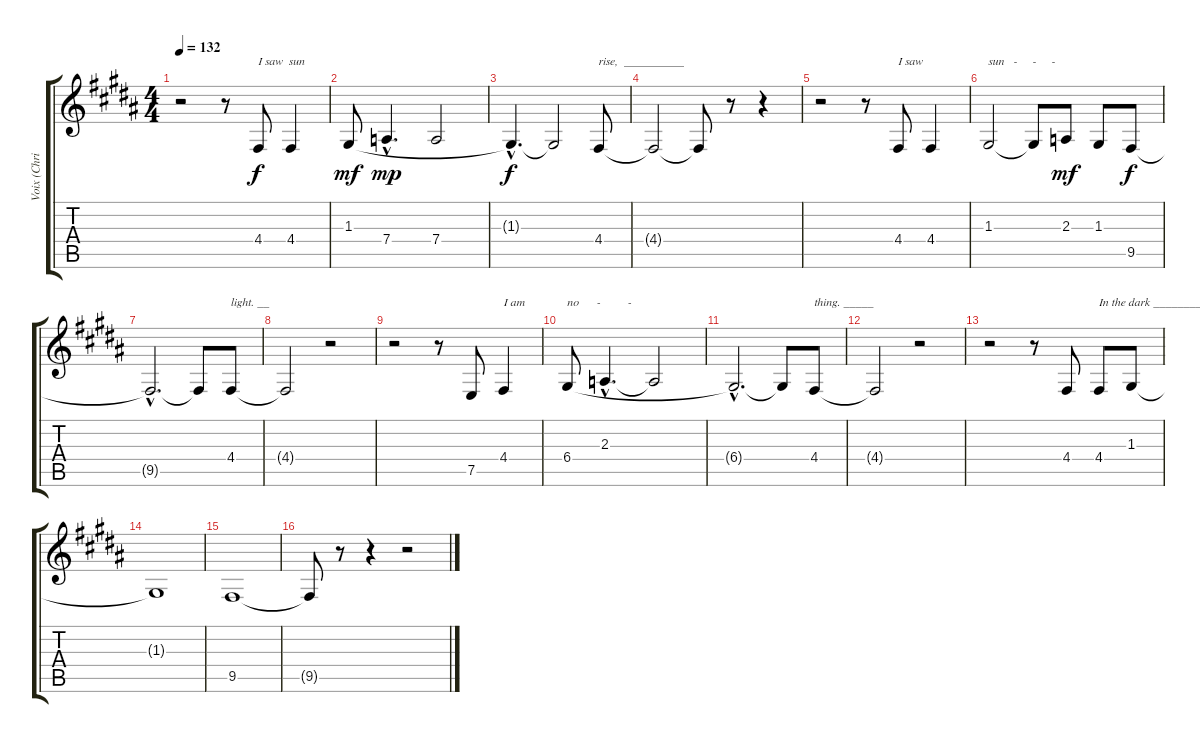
\track ("Voix (Chris Martin)" "Voix (Chri") {instrument violin}
\staff {score tabs}
\tuning (E4 B3 G3 D3 A2 E2) {hide}
\ts (4 4)
\tempo 132
\clef g2
\ks b
r.2{dy f} r.8 4.4.8{txt "I saw  sun"} 4.4.4 |
1.3.8{dy mf} 7.4{hac}.4{d dy mp} 7.4.2 |
1.3{hac t}.4{d dy f} 1.3{t}.2 4.4.8{txt "rise,  __________"} |
4.4{t}.2 4.4{t}.8 r.8 r.4 |
r.2 r.8 4.4.8{txt "I saw"} 4.4.4 |
1.3.2{txt "sun   -     -     -"} 1.3{t}.8 2.3.8{dy mf} 1.3.8 9.5.8{dy f} |
9.5{hac t}.2{d} 9.5{t}.8 4.4.8{txt "light. __"} |
4.4{t}.2 r.2 |
r.2 r.8 7.5.8 4.4.4{txt "I am"} |
6.4.8{txt "no      -         -          "} 2.3{hac}.4{d} 2.3{t}.2 |
6.4{hac t}.2{d} 6.4{t}.8 4.4.8{txt "thing. _____"} |
4.4{t}.2 r.2 |
r.2 r.8 4.4.8 4.4.8{txt "In the dark ______________"} 1.3.8 |
1.3{t}.1 |
9.5.1 |
9.5{t}.8 r.8 r.4 r.2
